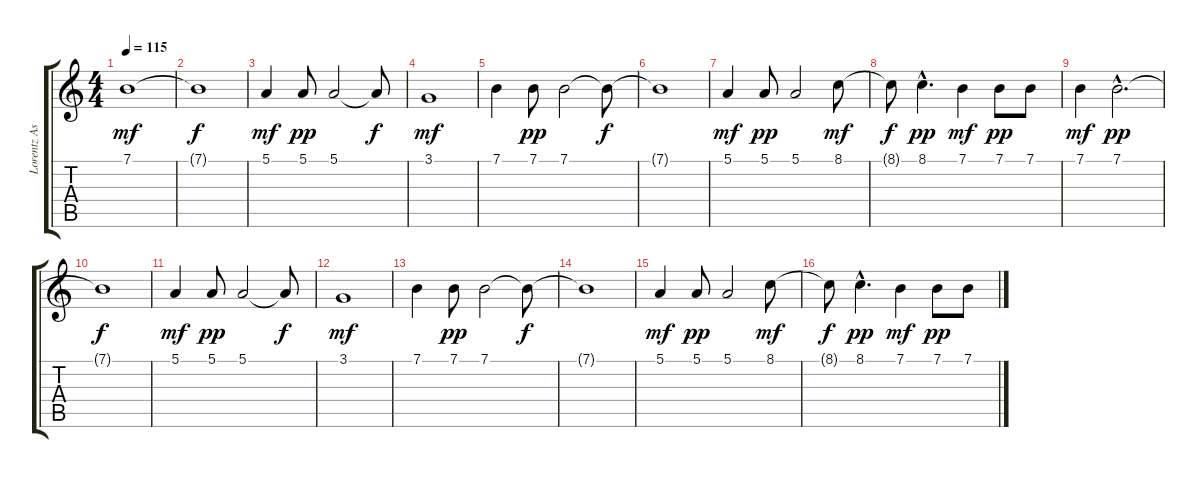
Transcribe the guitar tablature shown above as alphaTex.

\track ("Lorentz Aspen - Keyboards" "Lorentz As") {instrument electricgrandpiano}
\staff {score tabs}
\tuning (E4 B3 G3 D3 A2 E2) {hide}
\ts (4 4)
\tempo 115
\clef g2
\ks c
7.1.1{dy mf instrument electricgrandpiano} |
7.1{t}.1{dy f} |
5.1.4{dy mf} 5.1.8{dy pp} 5.1.2 5.1{t}.8{dy f} |
3.1.1{dy mf} |
7.1.4 7.1.8{dy pp} 7.1.2 7.1{t}.8{dy f} |
7.1{t}.1 |
5.1.4{dy mf} 5.1.8{dy pp} 5.1.2 8.1.8{dy mf} |
8.1{t}.8{dy f} 8.1{hac}.4{d dy pp} 7.1.4{dy mf} 7.1.8{dy pp} 7.1.8 |
7.1.4{dy mf} 7.1{hac}.2{d dy pp} |
7.1{t}.1{dy f} |
5.1.4{dy mf} 5.1.8{dy pp} 5.1.2 5.1{t}.8{dy f} |
3.1.1{dy mf} |
7.1.4 7.1.8{dy pp} 7.1.2 7.1{t}.8{dy f} |
7.1{t}.1 |
5.1.4{dy mf} 5.1.8{dy pp} 5.1.2 8.1.8{dy mf} |
8.1{t}.8{dy f} 8.1{hac}.4{d dy pp} 7.1.4{dy mf} 7.1.8{dy pp} 7.1.8
